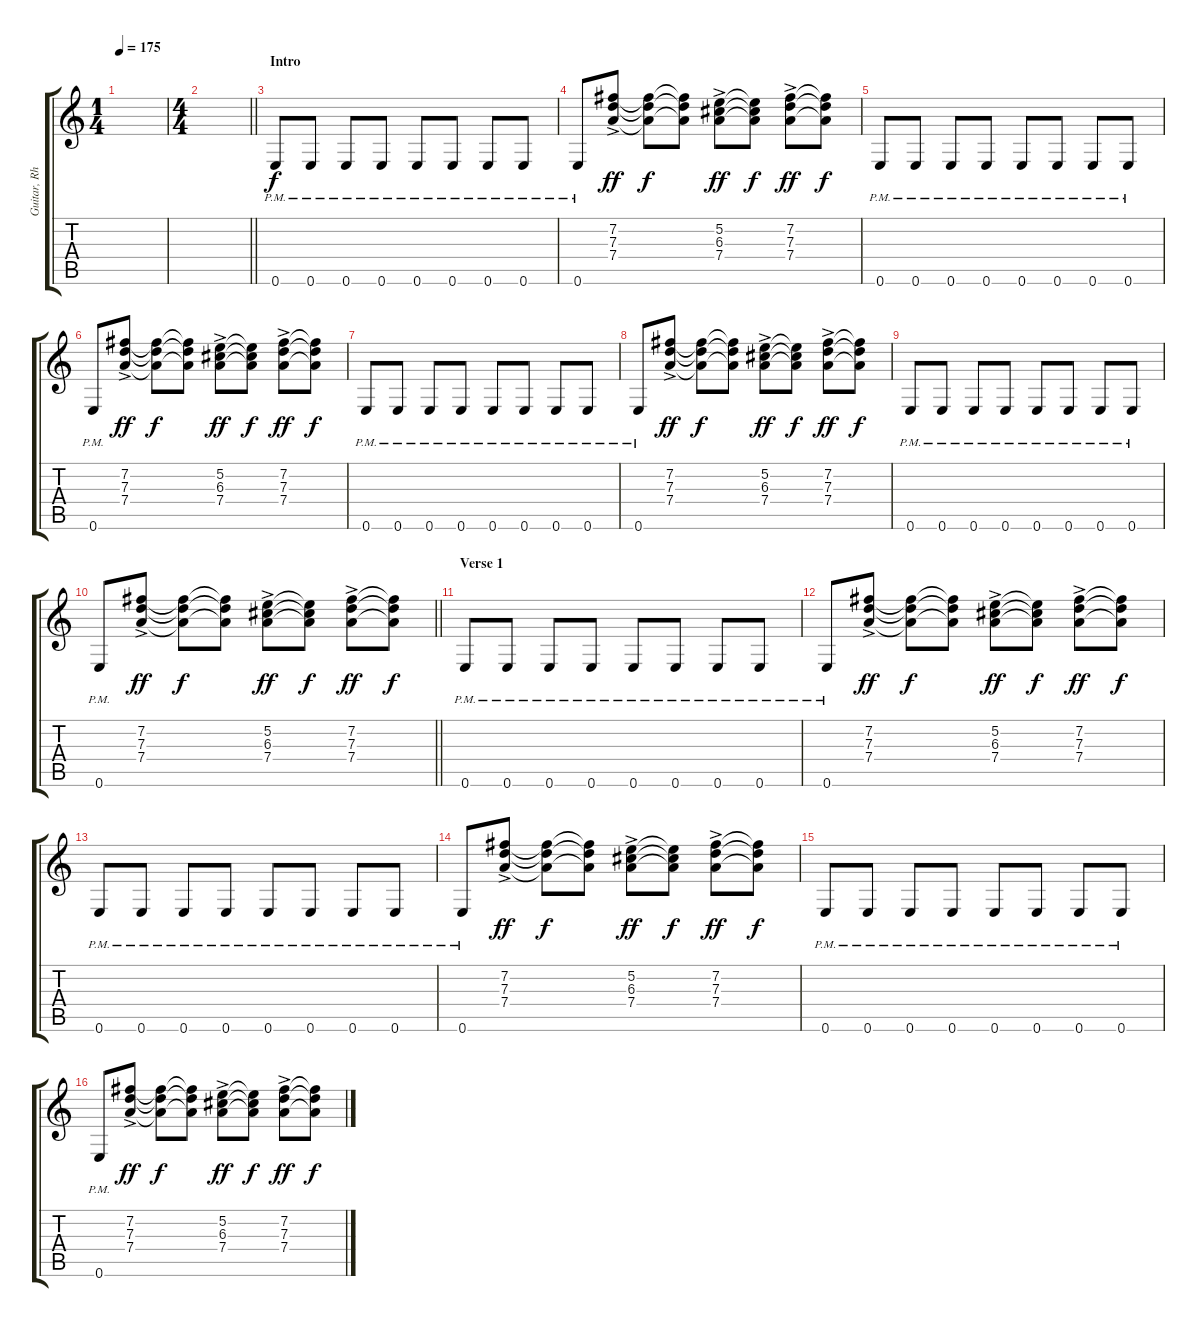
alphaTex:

\track ("Guitar, Rhythm" "Guitar, Rh") {instrument overdrivenguitar}
\staff {score tabs}
\tuning (E4 B3 G3 D3 A2 E2) {hide}
\ts (1 4)
\tempo 175
\clef g2
\ks c
|
\ts (4 4)
\barLineRight lightlight
|
\section ("" "Intro")
0.6{pm}.8 0.6{pm}.8 0.6{pm}.8 0.6{pm}.8 0.6{pm}.8 0.6{pm}.8 0.6{pm}.8 0.6{pm}.8 |
0.6{pm}.8 (7.2{ac} 7.3{ac} 7.4{ac}).8{dy ff} (7.2{t} 7.3{t} 7.4{t}).8{dy f} (7.2{t} 7.3{t} 7.4{t}).8 (5.2{ac} 6.3{ac} 7.4{ac}).8{dy ff} (5.2{t} 6.3{t} 7.4{t}).8{dy f} (7.2{ac} 7.3{ac} 7.4{ac}).8{dy ff} (7.2{t} 7.3{t} 7.4{t}).8{dy f} |
0.6{pm}.8 0.6{pm}.8 0.6{pm}.8 0.6{pm}.8 0.6{pm}.8 0.6{pm}.8 0.6{pm}.8 0.6{pm}.8 |
0.6{pm}.8 (7.2{ac} 7.3{ac} 7.4{ac}).8{dy ff} (7.2{t} 7.3{t} 7.4{t}).8{dy f} (7.2{t} 7.3{t} 7.4{t}).8 (5.2{ac} 6.3{ac} 7.4{ac}).8{dy ff} (5.2{t} 6.3{t} 7.4{t}).8{dy f} (7.2{ac} 7.3{ac} 7.4{ac}).8{dy ff} (7.2{t} 7.3{t} 7.4{t}).8{dy f} |
0.6{pm}.8 0.6{pm}.8 0.6{pm}.8 0.6{pm}.8 0.6{pm}.8 0.6{pm}.8 0.6{pm}.8 0.6{pm}.8 |
0.6{pm}.8 (7.2{ac} 7.3{ac} 7.4{ac}).8{dy ff} (7.2{t} 7.3{t} 7.4{t}).8{dy f} (7.2{t} 7.3{t} 7.4{t}).8 (5.2{ac} 6.3{ac} 7.4{ac}).8{dy ff} (5.2{t} 6.3{t} 7.4{t}).8{dy f} (7.2{ac} 7.3{ac} 7.4{ac}).8{dy ff} (7.2{t} 7.3{t} 7.4{t}).8{dy f} |
0.6{pm}.8 0.6{pm}.8 0.6{pm}.8 0.6{pm}.8 0.6{pm}.8 0.6{pm}.8 0.6{pm}.8 0.6{pm}.8 |
\barLineRight lightlight
0.6{pm}.8 (7.2{ac} 7.3{ac} 7.4{ac}).8{dy ff} (7.2{t} 7.3{t} 7.4{t}).8{dy f} (7.2{t} 7.3{t} 7.4{t}).8 (5.2{ac} 6.3{ac} 7.4{ac}).8{dy ff} (5.2{t} 6.3{t} 7.4{t}).8{dy f} (7.2{ac} 7.3{ac} 7.4{ac}).8{dy ff} (7.2{t} 7.3{t} 7.4{t}).8{dy f} |
\section ("" "Verse 1")
0.6{pm}.8 0.6{pm}.8 0.6{pm}.8 0.6{pm}.8 0.6{pm}.8 0.6{pm}.8 0.6{pm}.8 0.6{pm}.8 |
0.6{pm}.8 (7.2{ac} 7.3{ac} 7.4{ac}).8{dy ff} (7.2{t} 7.3{t} 7.4{t}).8{dy f} (7.2{t} 7.3{t} 7.4{t}).8 (5.2{ac} 6.3{ac} 7.4{ac}).8{dy ff} (5.2{t} 6.3{t} 7.4{t}).8{dy f} (7.2{ac} 7.3{ac} 7.4{ac}).8{dy ff} (7.2{t} 7.3{t} 7.4{t}).8{dy f} |
0.6{pm}.8 0.6{pm}.8 0.6{pm}.8 0.6{pm}.8 0.6{pm}.8 0.6{pm}.8 0.6{pm}.8 0.6{pm}.8 |
0.6{pm}.8 (7.2{ac} 7.3{ac} 7.4{ac}).8{dy ff} (7.2{t} 7.3{t} 7.4{t}).8{dy f} (7.2{t} 7.3{t} 7.4{t}).8 (5.2{ac} 6.3{ac} 7.4{ac}).8{dy ff} (5.2{t} 6.3{t} 7.4{t}).8{dy f} (7.2{ac} 7.3{ac} 7.4{ac}).8{dy ff} (7.2{t} 7.3{t} 7.4{t}).8{dy f} |
0.6{pm}.8 0.6{pm}.8 0.6{pm}.8 0.6{pm}.8 0.6{pm}.8 0.6{pm}.8 0.6{pm}.8 0.6{pm}.8 |
0.6{pm}.8 (7.2{ac} 7.3{ac} 7.4{ac}).8{dy ff} (7.2{t} 7.3{t} 7.4{t}).8{dy f} (7.2{t} 7.3{t} 7.4{t}).8 (5.2{ac} 6.3{ac} 7.4{ac}).8{dy ff} (5.2{t} 6.3{t} 7.4{t}).8{dy f} (7.2{ac} 7.3{ac} 7.4{ac}).8{dy ff} (7.2{t} 7.3{t} 7.4{t}).8{dy f}
